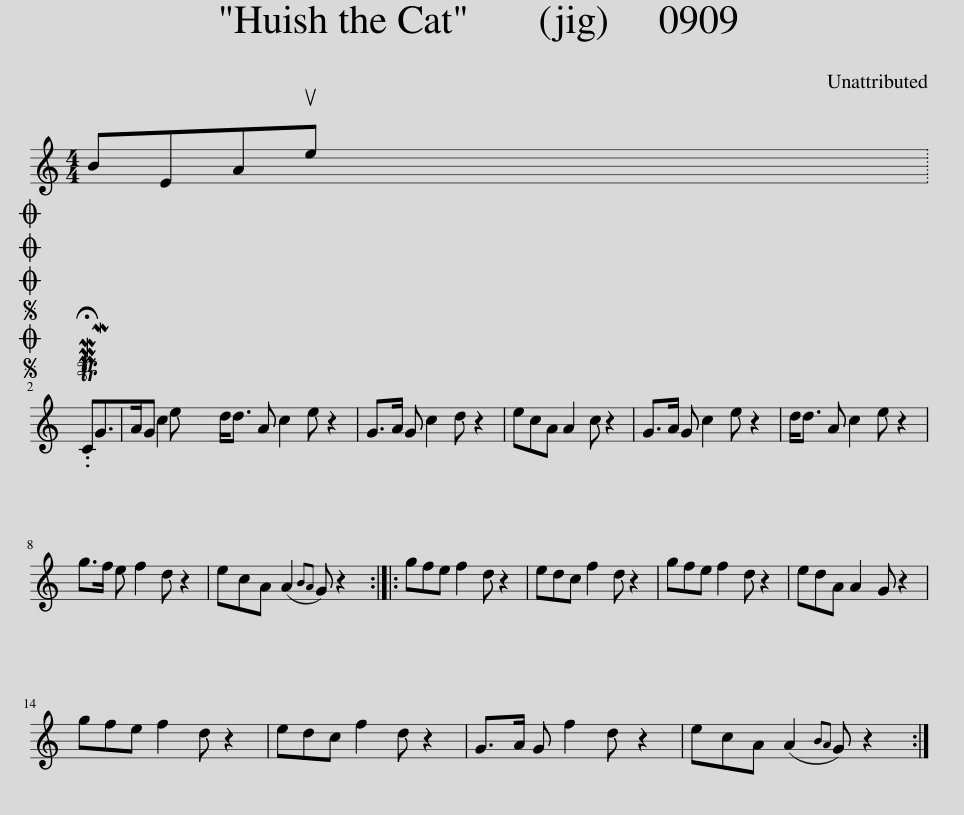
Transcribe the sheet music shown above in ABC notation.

X:1
L:1/8
M:4/4
I:linebreak $
K:C
V:1 treble
V:1
 BEAue x2002 |$SOSOOO .!fermata!PMTCMG>AG c2 e | d<d A c2 e z2 | G>A G c2 d z2 | ecA A2 c z2 | %5
 G>A G c2 e z2 | d<d A c2 e z2 |$ g>f e f2 d z2 | ecA (A2{BA} G) z2 :: gfe f2 d z2 | %10
 edc f2 d z2 | gfe f2 d z2 | edA A2 G z2 |$ gfe f2 d z2 | edc f2 d z2 | %15
 G>A G f2 d z2 | ecA (A2{BA} G) z2 :| %17
